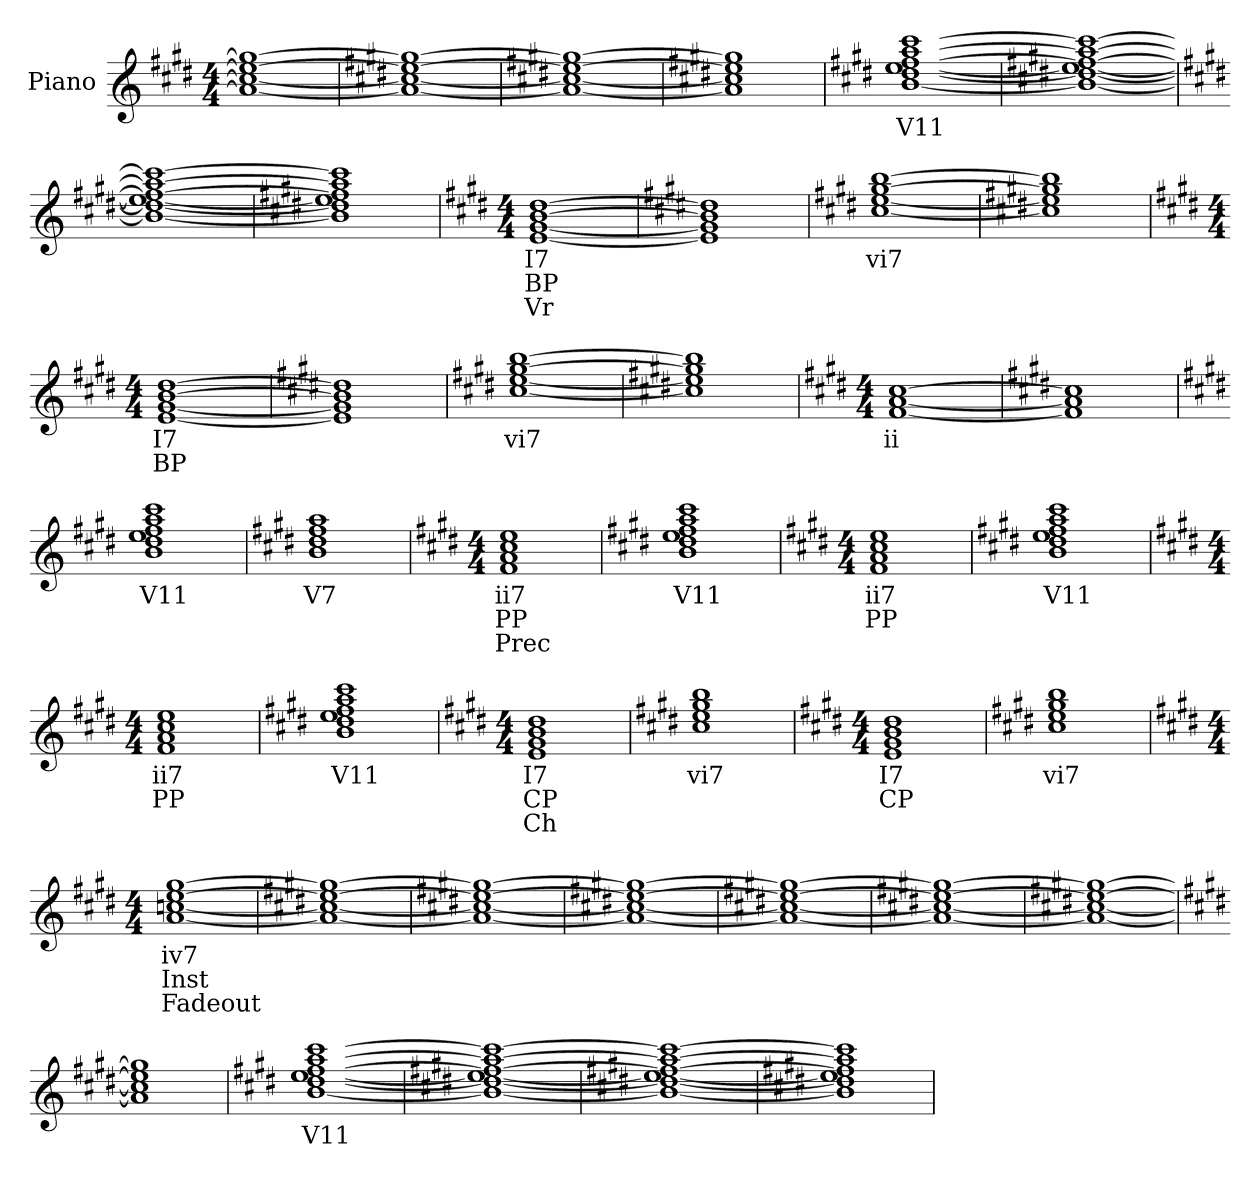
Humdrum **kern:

**kern	**text	**text	**text
*part1	*part1	*part1	*part1
*staff1	*staff1	*staff1	*staff1
*I"Piano	*	*	*
*I'Pno	*	*	*
*k[f#c#g#d#]	*	*	*
*E:	*	*	*
*M4/4	*	*	*
=	=	=	=
1a_ 1ccn_ 1ee_ 1gg#_	.	.	.
=	=	=	=
*k[f#c#g#d#]	*	*	*
*E:	*	*	*
1a_ 1ccn_ 1ee_ 1gg#_	.	.	.
=	=	=	=
*k[f#c#g#d#]	*	*	*
*E:	*	*	*
1a_ 1ccn_ 1ee_ 1gg#_	.	.	.
=	=	=	=
*k[f#c#g#d#]	*	*	*
*E:	*	*	*
1a] 1ccn] 1ee] 1gg#]	.	.	.
=	=	=	=
*k[f#c#g#d#]	*	*	*
*E:	*	*	*
[1b [1dd# [1ff# [1aa [1ccc# [1ee	V11	.	.
=	=	=	=
*k[f#c#g#d#]	*	*	*
*E:	*	*	*
1b_ 1dd#_ 1ff#_ 1aa_ 1ccc#_ 1ee_	.	.	.
=	=	=	=
*k[f#c#g#d#]	*	*	*
*E:	*	*	*
1b_ 1dd#_ 1ff#_ 1aa_ 1ccc#_ 1ee_	.	.	.
=	=	=	=
*k[f#c#g#d#]	*	*	*
*E:	*	*	*
1b] 1dd#] 1ff#] 1aa] 1ccc#] 1ee]	.	.	.
=	=	=	=
*k[f#c#g#d#]	*	*	*
*E:	*	*	*
*M4/4	*	*	*
[1e [1g# [1b [1dd#	I7	BP	Vr
=	=	=	=
*k[f#c#g#d#]	*	*	*
*E:	*	*	*
1e] 1g#] 1b] 1dd#]	.	.	.
=	=	=	=
*k[f#c#g#d#]	*	*	*
*E:	*	*	*
[1cc# [1ee [1gg# [1bb	vi7	.	.
=	=	=	=
*k[f#c#g#d#]	*	*	*
*E:	*	*	*
1cc#] 1ee] 1gg#] 1bb]	.	.	.
=	=	=	=
*k[f#c#g#d#]	*	*	*
*E:	*	*	*
*M4/4	*	*	*
[1e [1g# [1b [1dd#	I7	BP	.
=	=	=	=
*k[f#c#g#d#]	*	*	*
*E:	*	*	*
1e] 1g#] 1b] 1dd#]	.	.	.
=	=	=	=
*k[f#c#g#d#]	*	*	*
*E:	*	*	*
[1cc# [1ee [1gg# [1bb	vi7	.	.
=	=	=	=
*k[f#c#g#d#]	*	*	*
*E:	*	*	*
1cc#] 1ee] 1gg#] 1bb]	.	.	.
=	=	=	=
*k[f#c#g#d#]	*	*	*
*E:	*	*	*
*M4/4	*	*	*
[1f# [1a [1cc#	ii	.	.
=	=	=	=
*k[f#c#g#d#]	*	*	*
*E:	*	*	*
1f#] 1a] 1cc#]	.	.	.
=	=	=	=
*k[f#c#g#d#]	*	*	*
*E:	*	*	*
1b 1dd# 1ff# 1aa 1ccc# 1ee	V11	.	.
=	=	=	=
*k[f#c#g#d#]	*	*	*
*E:	*	*	*
1b 1dd# 1ff# 1aa	V7	.	.
=	=	=	=
*k[f#c#g#d#]	*	*	*
*E:	*	*	*
*M4/4	*	*	*
1f# 1a 1cc# 1ee	ii7	PP	Prec
=	=	=	=
*k[f#c#g#d#]	*	*	*
*E:	*	*	*
1b 1dd# 1ff# 1aa 1ccc# 1ee	V11	.	.
=	=	=	=
*k[f#c#g#d#]	*	*	*
*E:	*	*	*
*M4/4	*	*	*
1f# 1a 1cc# 1ee	ii7	PP	.
=	=	=	=
*k[f#c#g#d#]	*	*	*
*E:	*	*	*
1b 1dd# 1ff# 1aa 1ccc# 1ee	V11	.	.
=	=	=	=
*k[f#c#g#d#]	*	*	*
*E:	*	*	*
*M4/4	*	*	*
1f# 1a 1cc# 1ee	ii7	PP	.
=	=	=	=
*k[f#c#g#d#]	*	*	*
*E:	*	*	*
1b 1dd# 1ff# 1aa 1ccc# 1ee	V11	.	.
=	=	=	=
*k[f#c#g#d#]	*	*	*
*E:	*	*	*
*M4/4	*	*	*
1e 1g# 1b 1dd#	I7	CP	Ch
=	=	=	=
*k[f#c#g#d#]	*	*	*
*E:	*	*	*
1cc# 1ee 1gg# 1bb	vi7	.	.
=	=	=	=
*k[f#c#g#d#]	*	*	*
*E:	*	*	*
*M4/4	*	*	*
1e 1g# 1b 1dd#	I7	CP	.
=	=	=	=
*k[f#c#g#d#]	*	*	*
*E:	*	*	*
1cc# 1ee 1gg# 1bb	vi7	.	.
=	=	=	=
*k[f#c#g#d#]	*	*	*
*E:	*	*	*
*M4/4	*	*	*
[1a [1ccn [1ee [1gg#	iv7	Inst	Fadeout
=	=	=	=
*k[f#c#g#d#]	*	*	*
*E:	*	*	*
1a_ 1ccn_ 1ee_ 1gg#_	.	.	.
=	=	=	=
*k[f#c#g#d#]	*	*	*
*E:	*	*	*
1a_ 1ccn_ 1ee_ 1gg#_	.	.	.
=	=	=	=
*k[f#c#g#d#]	*	*	*
*E:	*	*	*
1a_ 1ccn_ 1ee_ 1gg#_	.	.	.
=	=	=	=
*k[f#c#g#d#]	*	*	*
*E:	*	*	*
1a_ 1ccn_ 1ee_ 1gg#_	.	.	.
=	=	=	=
*k[f#c#g#d#]	*	*	*
*E:	*	*	*
1a_ 1ccn_ 1ee_ 1gg#_	.	.	.
=	=	=	=
*k[f#c#g#d#]	*	*	*
*E:	*	*	*
1a_ 1ccn_ 1ee_ 1gg#_	.	.	.
=	=	=	=
*k[f#c#g#d#]	*	*	*
*E:	*	*	*
1a] 1ccn] 1ee] 1gg#]	.	.	.
=	=	=	=
*k[f#c#g#d#]	*	*	*
*E:	*	*	*
[1b [1dd# [1ff# [1aa [1ccc# [1ee	V11	.	.
=	=	=	=
*k[f#c#g#d#]	*	*	*
*E:	*	*	*
1b_ 1dd#_ 1ff#_ 1aa_ 1ccc#_ 1ee_	.	.	.
=	=	=	=
*k[f#c#g#d#]	*	*	*
*E:	*	*	*
1b_ 1dd#_ 1ff#_ 1aa_ 1ccc#_ 1ee_	.	.	.
=	=	=	=
*k[f#c#g#d#]	*	*	*
*E:	*	*	*
1b] 1dd#] 1ff#] 1aa] 1ccc#] 1ee]	.	.	.
=	=	=	=
*-	*-	*-	*-
